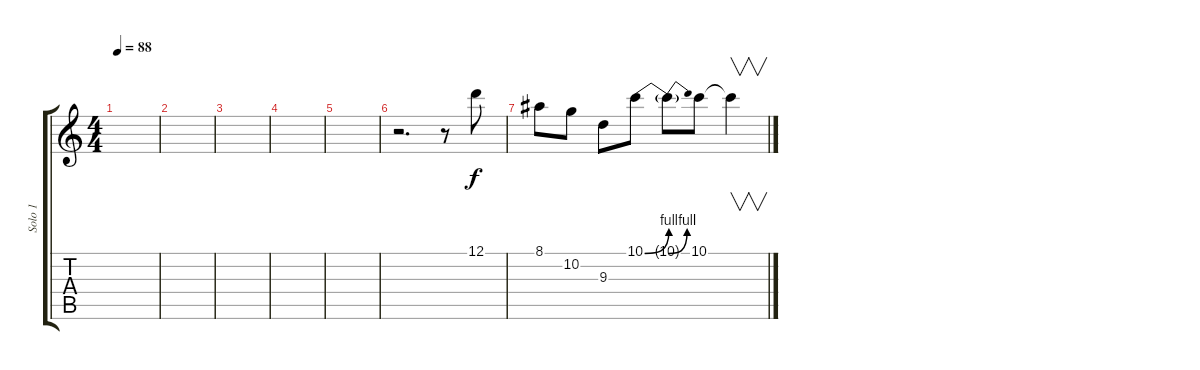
\track ("Solo 1" "Solo 1") {instrument distortionguitar}
\staff {score tabs}
\tuning (D4 A3 F3 C3 G2 D2) {hide}
\ts (4 4)
\tempo 88
\clef g2
\ks c
|
|
|
|
|
r.2{d} r.8 12.1.8{dy f} |
8.1.8 10.2.8 9.3.8 10.1{be (bend 0 0 60 4)}.8 10.1{be (bend 0 0 60 4) t}.8 10.1.8 10.1{t}.4{v}
